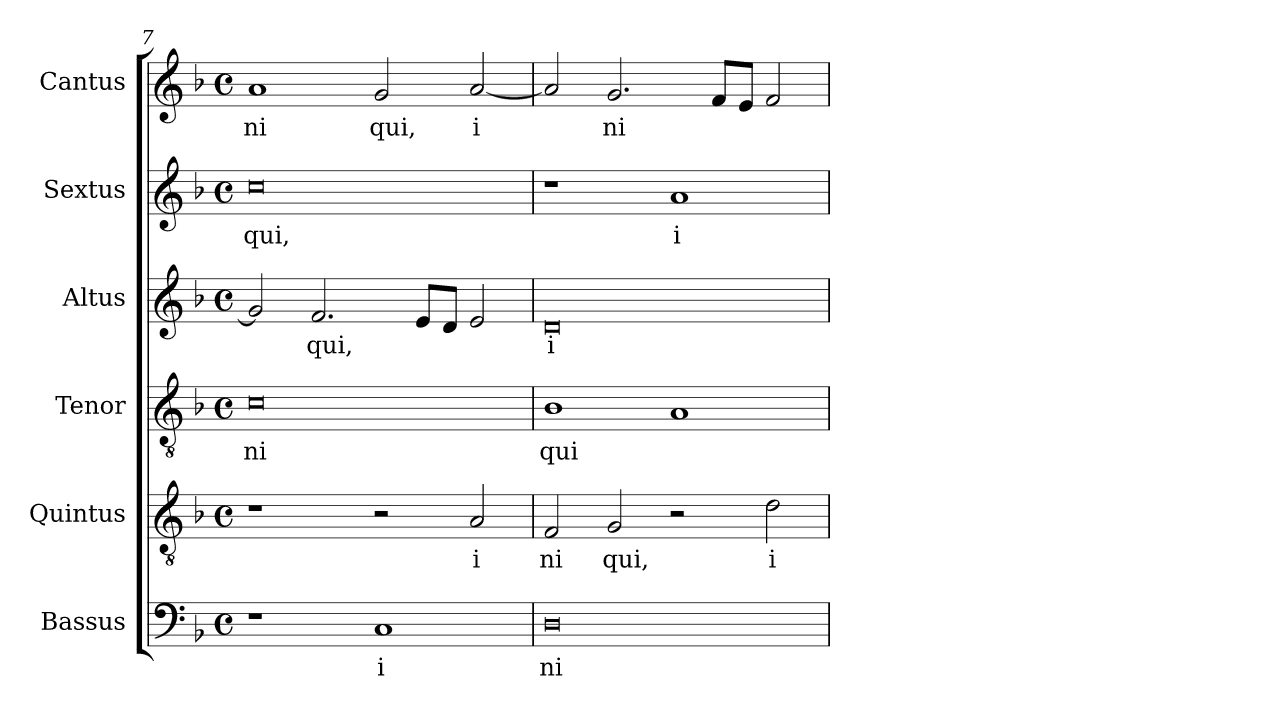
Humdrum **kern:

**kern	**text	**kern	**text	**kern	**text	**kern	**text	**kern	**text	**kern	**text
*part6	*part6	*part5	*part5	*part4	*part4	*part3	*part3	*part2	*part2	*part1	*part1
*staff6	*staff6	*staff5	*staff5	*staff4	*staff4	*staff3	*staff3	*staff2	*staff2	*staff1	*staff1
*I"Bassus	*	*I"Quintus	*	*I"Tenor	*	*I"Altus	*	*I"Sextus	*	*I"Cantus	*
*clefF4	*	*clefGv2	*	*clefGv2	*	*clefG2	*	*clefG2	*	*clefG2	*
*k[b-]	*	*k[b-]	*	*k[b-]	*	*k[b-]	*	*k[b-]	*	*k[b-]	*
*F:	*	*F:	*	*F:	*	*F:	*	*F:	*	*F:	*
*M4/4	*	*M4/4	*	*M4/4	*	*M4/4	*	*M4/4	*	*M4/4	*
*met(c)	*	*met(c)	*	*met(c)	*	*met(c)	*	*met(c)	*	*met(c)	*
=7	=7	=7	=7	=7	=7	=7	=7	=7	=7	=7	=7
!	!	!	!	!	!LO:LY:b:cj	!	!	!	!LO:LY:b:cj	!	!LO:LY:b:cj
1r	.	1r	.	0c	ni	2g/]	.	0cc	-qui,	1a	ni
!	!	!	!	!	!	!	!LO:LY:b	!	!	!	!
.	.	.	.	.	.	2.f/	qui,	.	.	.	.
!	!LO:LY:b:cj	!	!	!	!	!	!	!	!	!	!LO:LY:b:cj
1C	i	2r	.	.	.	.	.	.	.	2g/	qui,
.	.	.	.	.	.	8e/L	.	.	.	.	.
.	.	.	.	.	.	8d/J	.	.	.	.	.
!	!	!	!LO:LY:b:cj	!	!	!	!	!	!	!	!LO:LY:b:rj
.	.	2A/	i	.	.	2e/	.	.	.	[<2a/	i
=8	=8	=8	=8	=8	=8	=8	=8	=8	=8	=8	=8
!	!LO:LY:b:cj	!	!LO:LY:b:cj	!	!LO:LY:b:cj	!	!LO:LY:b:cj	!	!	!	!
0D	ni	2F/	ni	1B-	qui	0d	i	1r	.	2a/]	.
!	!	!	!LO:LY:b:cj	!	!	!	!	!	!	!	!LO:LY:b:cj
.	.	2G/	qui,	.	.	.	.	.	.	2.g/	ni
!	!	!	!	!	!	!	!	!	!LO:LY:b:cj	!	!
.	.	2r	.	1A	.	.	.	1a	i-	.	.
.	.	.	.	.	.	.	.	.	.	8f/L	.
.	.	.	.	.	.	.	.	.	.	8e/J	.
!	!	!	!LO:LY:b:cj	!	!	!	!	!	!	!	!
.	.	2d\	i	.	.	.	.	.	.	2f/	.
=	=	=	=	=	=	=	=	=	=	=	=
*-	*-	*-	*-	*-	*-	*-	*-	*-	*-	*-	*-
